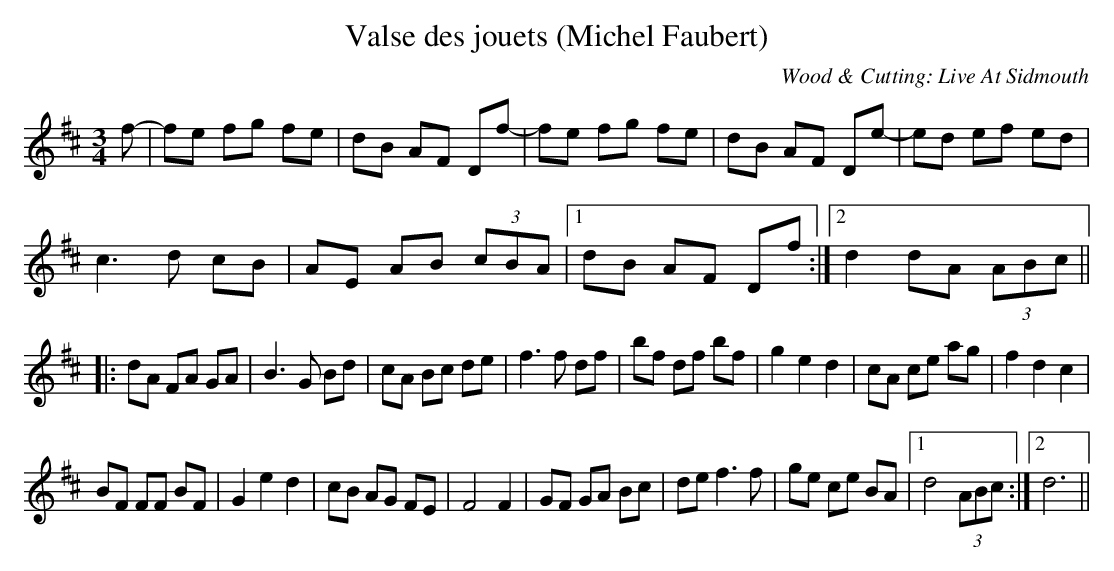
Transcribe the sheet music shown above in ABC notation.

X:1
T:Valse des jouets (Michel Faubert)
C:Wood & Cutting: Live At Sidmouth
M:3/4
L:1/8
K:D
f-|fe fg fe|dB AF Df-|fe fg fe|dB AF De-|ed ef ed|
c3 d cB|AE AB (3cBA|1 dB AF Df:|2d2 dA (3ABc||
|:dA FA GA|B3G Bd|cA Bc de|f3 f df|bf df bf|g2e2d2|cA ce ag|f2d2c2|
BF FF BF|G2e2d2|cB AG FE|F4F2|GF GA Bc|de f3f|ge ce BA|1 d4 (3ABc:|2 d6||
